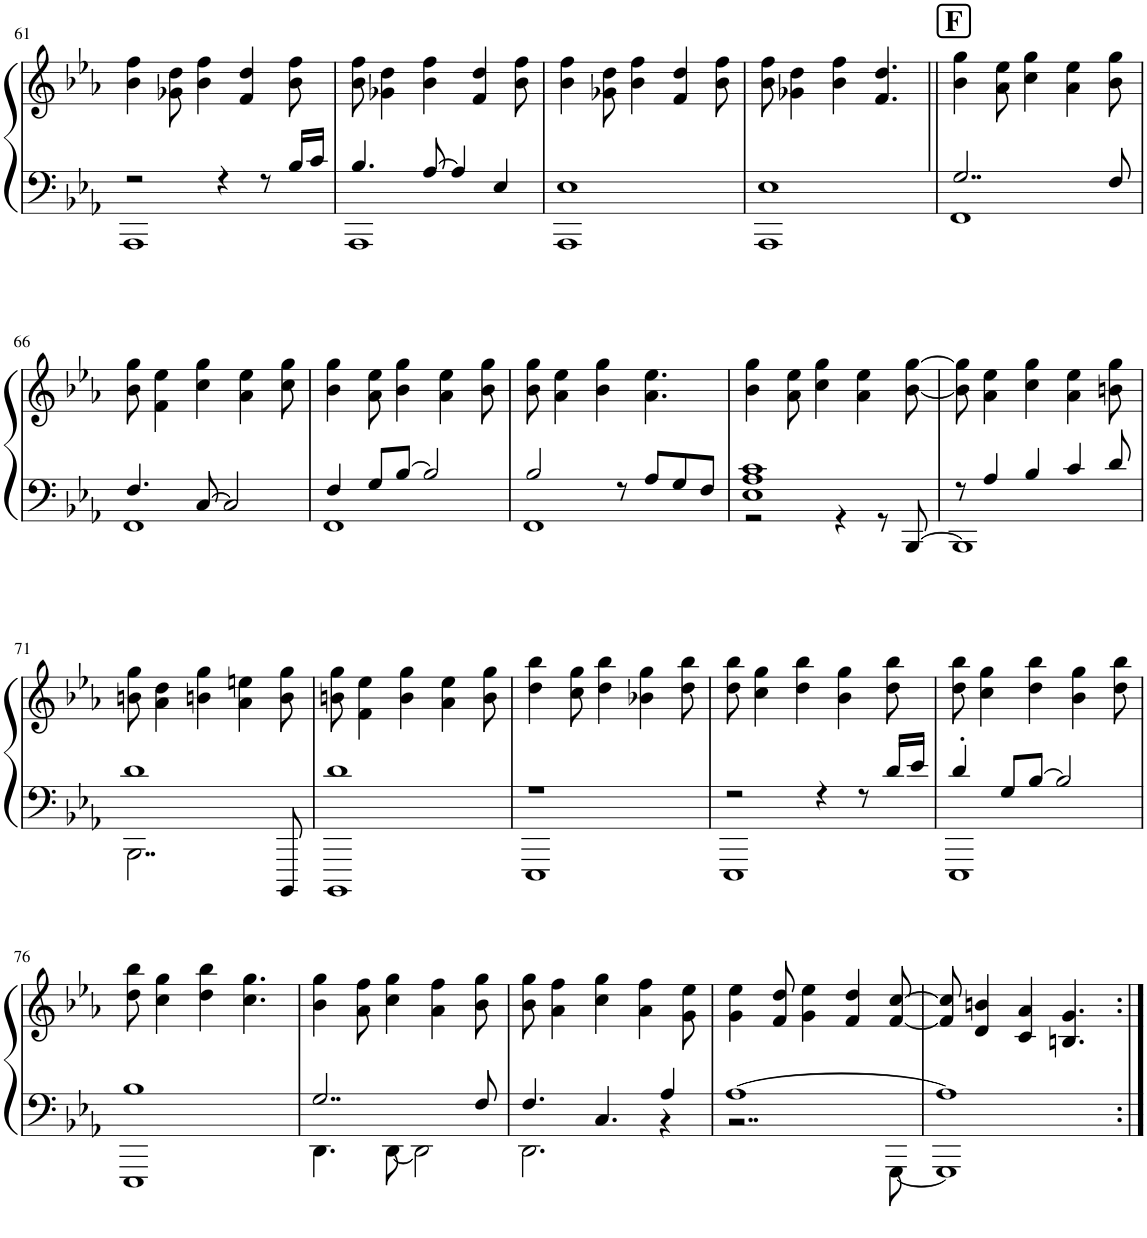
**kern	**kern
*part1	*part1
*staff2	*staff1
*I"Piano	*
*I'Pno	*
!!LO:PB:g=z
*clefF4	*clefG2
*k[b-e-a-]	*k[b-e-a-]
*M4/4	*M4/4
=61	=61
*^	*
2r	1AAA-	4b-\ 4ff\
.	.	8g-X\ 8dd\
.	.	4b-\ 4ff\
4r	.	.
.	.	4f/ 4dd/
8r	.	.
16B-/LL	.	8b-\ 8ff\
16c/JJ	.	.
=62	=62	=62
4.B-/	1AAA-	8b-\ 8ff\
.	.	4g-X\ 4dd\
[8A-/	.	4b-\ 4ff\
4A-/]	.	.
.	.	4f/ 4dd/
4E-/	.	.
.	.	8b-\ 8ff\
=63	=63	=63
1E-	1AAA-	4b-\ 4ff\
.	.	8g-X\ 8dd\
.	.	4b-\ 4ff\
.	.	4f/ 4dd/
.	.	8b-\ 8ff\
=64	=64	=64
1E-	1AAA-	8b-\ 8ff\
.	.	4g-X\ 4dd\
.	.	4b-\ 4ff\
.	.	4.f/ 4.dd/
=65||	=65||	=65||
!	!	!LO:TX:a:B:t=F
2..G/	1FF	4b-\ 4gg\
.	.	8a-\ 8ee-\
.	.	4cc\ 4gg\
.	.	4a-\ 4ee-\
8F/	.	8b-\ 8gg\
!!LO:LB:g=z
=66	=66	=66
4.F/	1FF	8b-\ 8gg\
.	.	4f\ 4ee-\
[8C/	.	4cc\ 4gg\
2C/]	.	.
.	.	4a-\ 4ee-\
.	.	8cc\ 8gg\
=67	=67	=67
4F/	1FF	4b-\ 4gg\
8G/L	.	8a-\ 8ee-\
[8B-/J	.	4b-\ 4gg\
2B-/]	.	.
.	.	4a-\ 4ee-\
.	.	8b-\ 8gg\
=68	=68	=68
2B-/	1FF	8b-\ 8gg\
.	.	4a-\ 4ee-\
.	.	4b-\ 4gg\
8r	.	.
8A-/L	.	4.a-\ 4.ee-\
8G/	.	.
8F/J	.	.
=69	=69	=69
1E- 1A- 1c	2r	4b-\ 4gg\
.	.	8a-\ 8ee-\
.	.	4cc\ 4gg\
.	4r	.
.	.	4a-\ 4ee-\
.	8r	.
.	[8BBB-/	[8b-\ [8gg\
=70	=70	=70
8r	1BBB-]	8b-\] 8gg\]
4A-/	.	4a-\ 4ee-\
4B-/	.	4cc\ 4gg\
4c/	.	4a-\ 4ee-\
8d/	.	8bn\ 8gg\
!!LO:LB:g=z
=71	=71	=71
1d	2..BBB-\	8bn\ 8gg\
.	.	4a-\ 4dd\
.	.	4bn\ 4gg\
.	.	4a-\ 4een\
.	8BBBB-/	8b\ 8gg\
=72	=72	=72
1d	1BBBB-	8bn\ 8gg\
.	.	4f\ 4ee-\
.	.	4b\ 4gg\
.	.	4a-\ 4ee-\
.	.	8b\ 8gg\
=73	=73	=73
1r	1EEE-	4dd\ 4bb-\
.	.	8cc\ 8gg\
.	.	4dd\ 4bb-\
.	.	4b-X\ 4gg\
.	.	8dd\ 8bb-\
=74	=74	=74
2r	1EEE-	8dd\ 8bb-\
.	.	4cc\ 4gg\
.	.	4dd\ 4bb-\
4r	.	.
.	.	4b-\ 4gg\
8r	.	.
16d/LL	.	8dd\ 8bb-\
16e-/JJ	.	.
=75	=75	=75
4d'/	1EEE-	8dd\ 8bb-\
.	.	4cc\ 4gg\
8G/L	.	.
[8B-/J	.	4dd\ 4bb-\
2B-/]	.	.
.	.	4b-\ 4gg\
.	.	8dd\ 8bb-\
!!LO:LB:g=z
=76	=76	=76
1B-	1EEE-	8dd\ 8bb-\
.	.	4cc\ 4gg\
.	.	4dd\ 4bb-\
.	.	4.cc\ 4.gg\
=77	=77	=77
2..G/	4.DD\	4b-\ 4gg\
.	.	8a-\ 8ff\
.	[8DD\	4cc\ 4gg\
.	2DD\]	.
.	.	4a-\ 4ff\
8F/	.	8b-\ 8gg\
=78	=78	=78
4.F/	2.DD\	8b-\ 8gg\
.	.	4a-\ 4ff\
4.C/	.	4cc\ 4gg\
.	.	4a-\ 4ff\
4A-/	4r	.
.	.	8g\ 8ee-\
=79	=79	=79
[1A-	2..r	4g\ 4ee-\
.	.	8f/ 8dd/
.	.	4g\ 4ee-\
.	.	4f/ 4dd/
.	[8GGG\	[8f/ [8cc/
=80	=80	=80
1A-]	1GGG]	8f/] 8cc/]
.	.	4d/ 4bn/
.	.	4c/ 4a-/
.	.	4.Bn/ 4.g/
*v	*v	*
=:|!	=:|!
*-	*-
